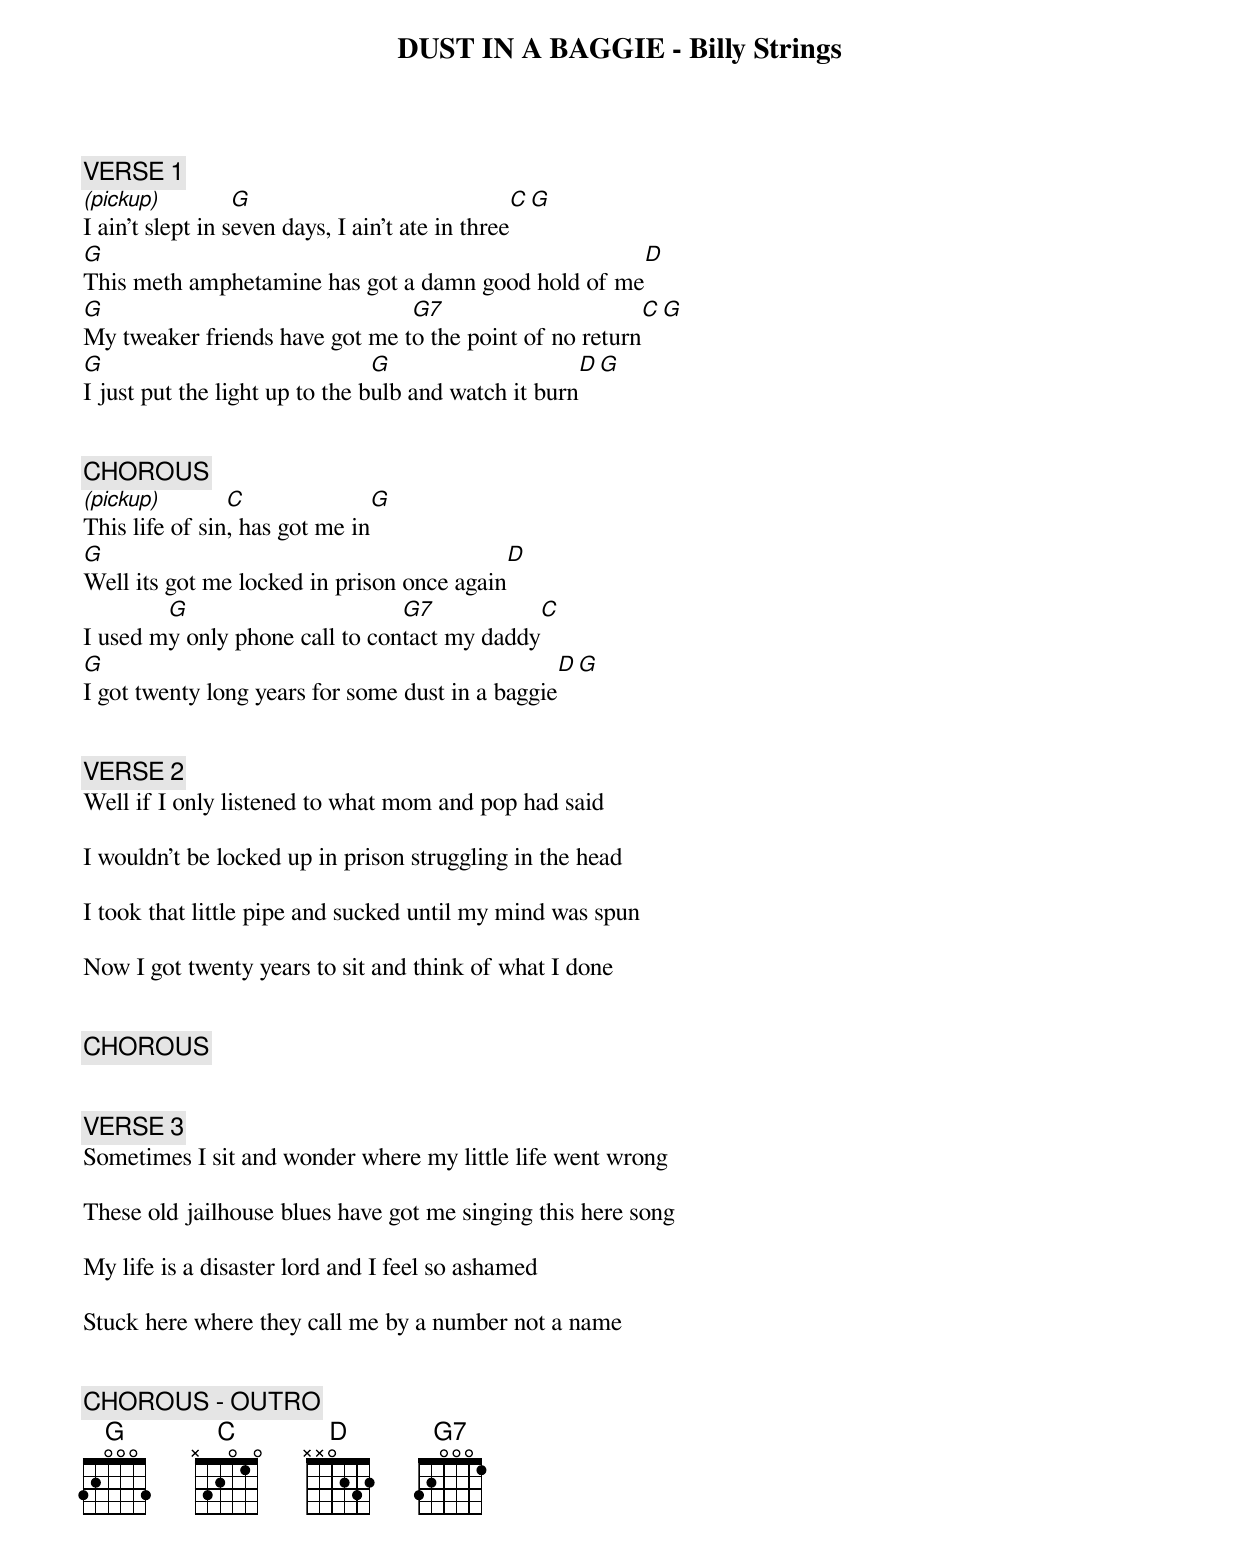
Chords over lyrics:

DUST IN A BAGGIE - Billy Strings

[VERSE 1]
(pickup)	  G					C			G
I ain't slept in seven days, I ain't ate in three
G												D
This meth amphetamine has got a damn good hold of me
G				G7					C			G
My tweaker friends have got me to the point of no return
G				G				D				G
I just put the light up to the bulb and watch it burn


[CHOROUS]
(pickup)	C				 G
This life of sin, has got me in
G									D
Well its got me locked in prison once again
	G			G7			C
I used my only phone call to contact my daddy
G								D			G
I got twenty long years for some dust in a baggie


[VERSE 2]
Well if I only listened to what mom and pop had said

I wouldn't be locked up in prison struggling in the head

I took that little pipe and sucked until my mind was spun

Now I got twenty years to sit and think of what I done


[CHOROUS]


[VERSE 3]
Sometimes I sit and wonder where my little life went wrong

These old jailhouse blues have got me singing this here song

My life is a disaster lord and I feel so ashamed

Stuck here where they call me by a number not a name


[CHOROUS - OUTRO]
